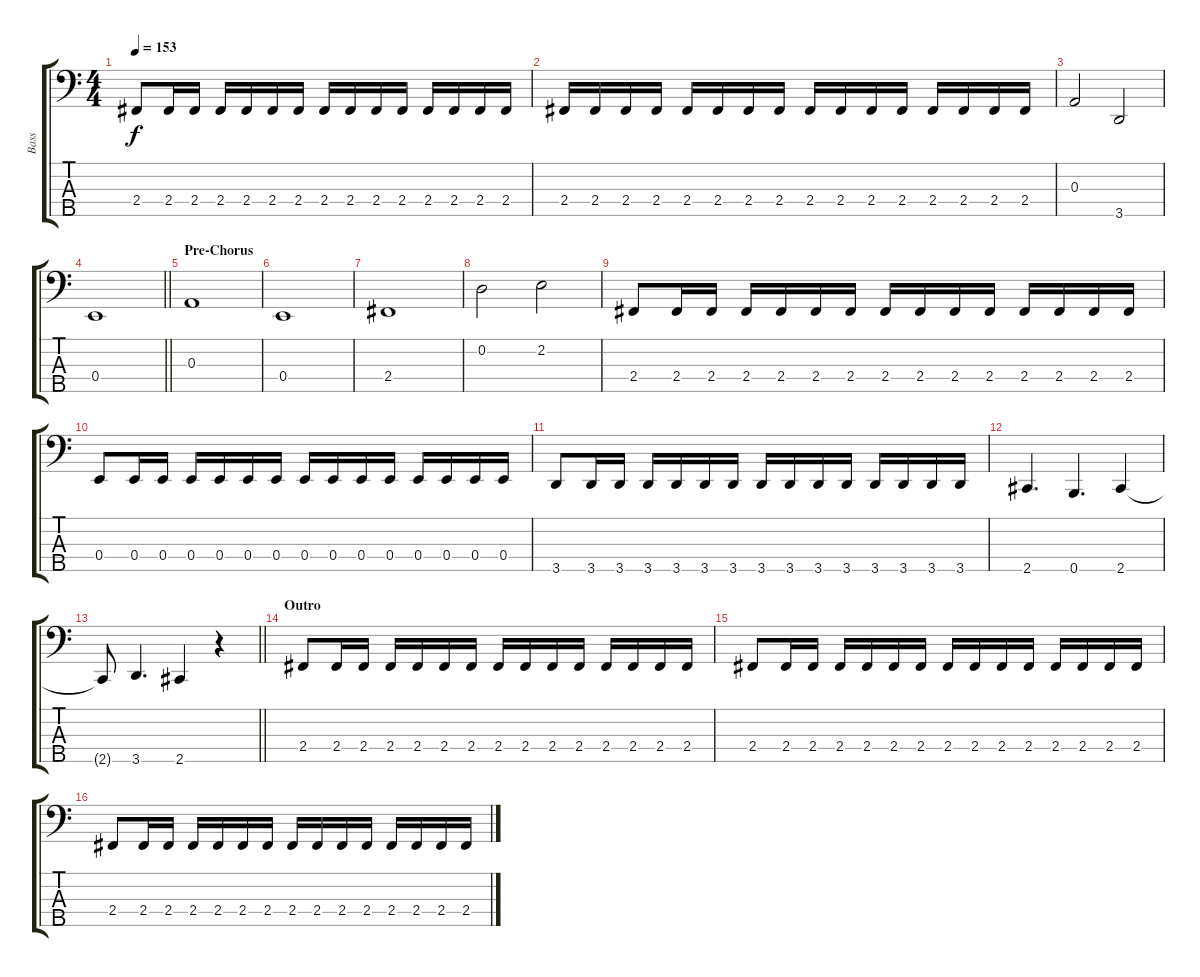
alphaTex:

\track ("Bass" "Bass") {instrument electricbassfinger}
\staff {score tabs}
\tuning (G2 D2 A1 E1 B0) {hide}
\ts (4 4)
\tempo 153
\clef f4
\ks c
2.4.8{dy f} 2.4.16 2.4.16 2.4.16 2.4.16 2.4.16 2.4.16 2.4.16 2.4.16 2.4.16 2.4.16 2.4.16 2.4.16 2.4.16 2.4.16 |
2.4.16 2.4.16 2.4.16 2.4.16 2.4.16 2.4.16 2.4.16 2.4.16 2.4.16 2.4.16 2.4.16 2.4.16 2.4.16 2.4.16 2.4.16 2.4.16 |
0.3.2 3.5.2 |
\barLineRight lightlight
0.4.1 |
\section ("" "Pre-Chorus")
0.3.1 |
0.4.1 |
2.4.1 |
0.2.2 2.2.2 |
2.4.8 2.4.16 2.4.16 2.4.16 2.4.16 2.4.16 2.4.16 2.4.16 2.4.16 2.4.16 2.4.16 2.4.16 2.4.16 2.4.16 2.4.16 |
0.4.8 0.4.16 0.4.16 0.4.16 0.4.16 0.4.16 0.4.16 0.4.16 0.4.16 0.4.16 0.4.16 0.4.16 0.4.16 0.4.16 0.4.16 |
3.5.8 3.5.16 3.5.16 3.5.16 3.5.16 3.5.16 3.5.16 3.5.16 3.5.16 3.5.16 3.5.16 3.5.16 3.5.16 3.5.16 3.5.16 |
2.5.4{d} 0.5.4{d} 2.5.4 |
\barLineRight lightlight
2.5{t}.8 3.5.4{d} 2.5.4 r.4 |
\section ("" "Outro")
2.4.8 2.4.16 2.4.16 2.4.16 2.4.16 2.4.16 2.4.16 2.4.16 2.4.16 2.4.16 2.4.16 2.4.16 2.4.16 2.4.16 2.4.16 |
2.4.8 2.4.16 2.4.16 2.4.16 2.4.16 2.4.16 2.4.16 2.4.16 2.4.16 2.4.16 2.4.16 2.4.16 2.4.16 2.4.16 2.4.16 |
2.4.8 2.4.16 2.4.16 2.4.16 2.4.16 2.4.16 2.4.16 2.4.16 2.4.16 2.4.16 2.4.16 2.4.16 2.4.16 2.4.16 2.4.16
